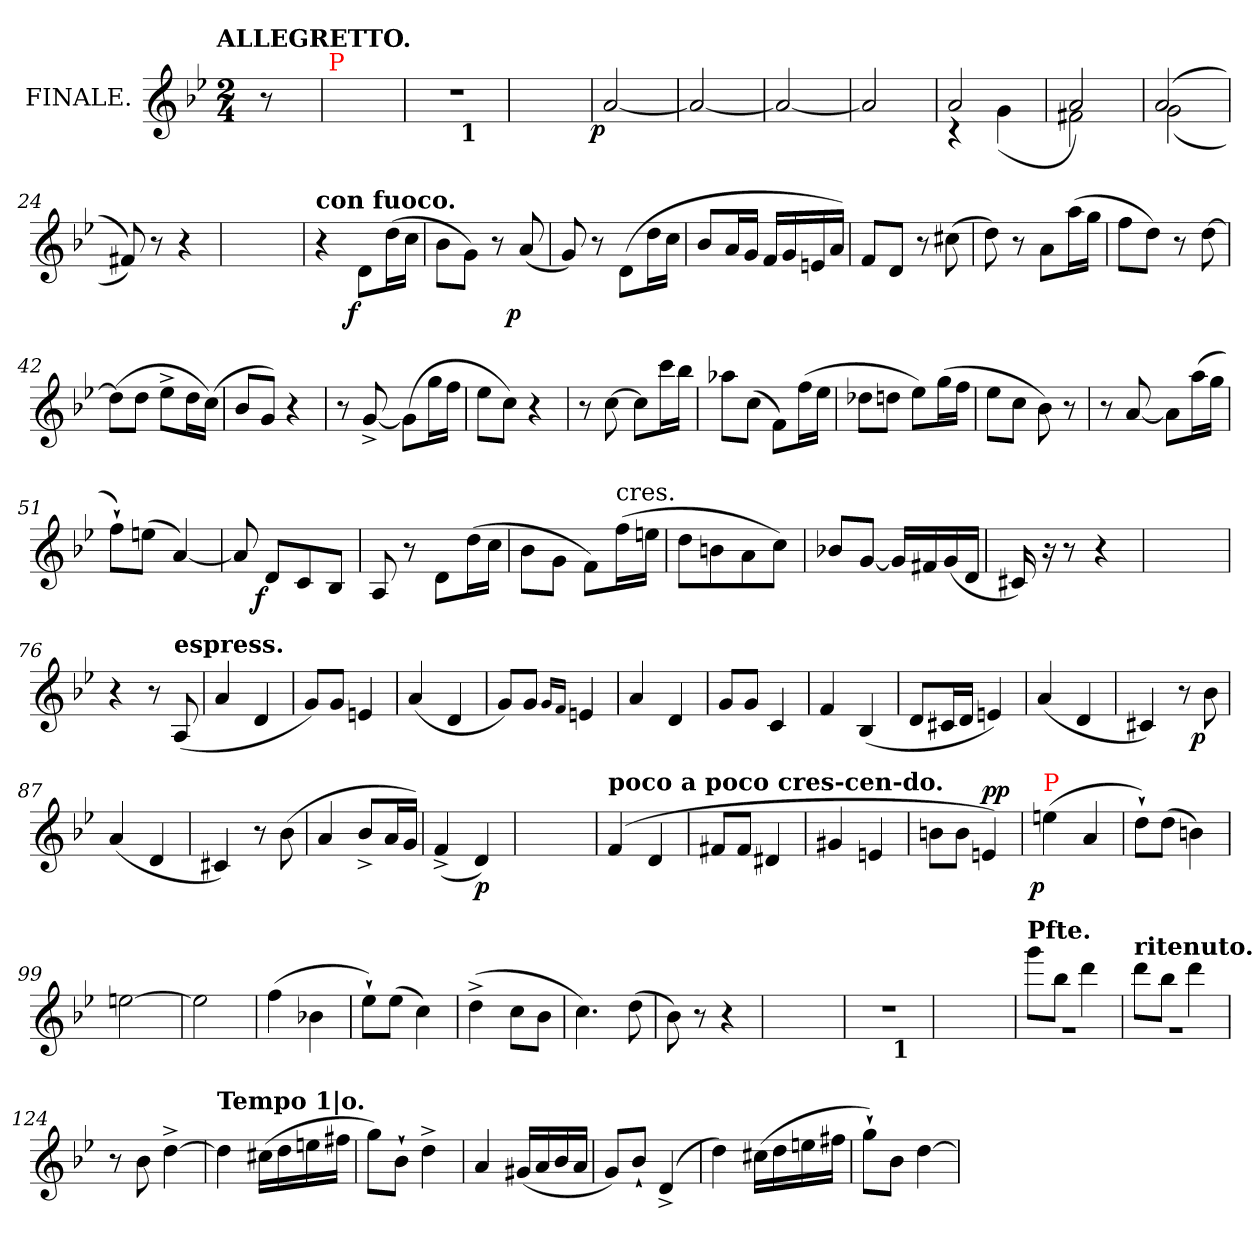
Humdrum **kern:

**kern	**dynam
*part1	*part1
*staff1	*staff1
*I"FINALE.	*
*clefG2	*
*k[b-e-]	*
*g:	*
!!LO:TX:omd:t=ALLEGRETTO.
*M2/4	*
*MM116	*
=	=
8r	.
=1	=1
!LO:TX:a:color=red:t=P	!
2ryy	.
=8	=8
!LO:TX:a:B:t=ritard.	!
*^	*
2rdd	4ryy	.
!	!LO:TX:b:B:t=1	!
.	4ryy	.
=9	=9	=9
!LO:TX:a:B:t=a Tempo.	!	!
*v	*v	*
2ryy	.
=17	=17
!	!LO:DY:rj
[2a	p
=18	=18
2a_	.
=19	=19
2a_	.
=20	=20
2a]	.
=21	=21
*^	*
2a	4rc	.
.	(>4g\	.
=22	=22	=22
2a)	2f#X	.
=23	=23	=23
(>2a/	(<2g	.
*v	*v	*
=24	=24
8f#X))	.
8r	.
4r	.
=25	=25
2ryy	.
=35	=35
!LO:TX:a:B:t=con fuoco.	!
4r	.
!	!LO:DY:rj
8d\L	f
(>16ddL	.
16ccJJ	.
=36	=36
8b-\L	.
8gJ)	.
8r	.
!	!LO:DY:rj
(<8a	p
=37	=37
8g)	.
8r	.
(>8d\L	.
16ddL	.
16ccJJ	.
=38	=38
8b-L	.
16aL	.
16gJJ	.
16fLL	.
16g	.
16en	.
16aJJ)	.
=39	=39
8fL	.
8dJ	.
8r	.
(>8cc#X	.
=40	=40
8dd)	.
8r	.
8aL	.
(>16aaL	.
16ggJJ	.
=41	=41
8ffL	.
8ddJ)	.
8r	.
[8dd	.
=42	=42
(>8ddL]	.
8ddJ	.
8ee-^<L	.
16ddL	.
(>16ccJJ)	.
=43	=43
8b-L	.
8gJ)	.
4r	.
=44	=44
8r	.
[8g^<	.
(>8gL]	.
16ggL	.
16ffJJ	.
=45	=45
8ee-L	.
8ccJ)	.
4r	.
=46	=46
8r	.
[8cc	.
8ccL]	.
16cccL	.
16bb-JJ	.
=47	=47
8aa-XL	.
(>8ccJ	.
8fL)	.
(>16ffL	.
16ee-JJ	.
=48	=48
8dd-XL	.
8ddnJ	.
8ee-L)	.
(>16ggL	.
16ffJJ	.
=49	=49
8ee-L	.
8ccJ	.
8b-)	.
8r	.
=50	=50
8r	.
[8a	.
8aL]	.
(>16aaL	.
16ggJJ	.
=51	=51
8ff`>L)	.
(>8eenJ	.
[4a)	.
=52	=52
8a]	.
!	!LO:DY:rj
8dL	f
8c	.
8B-J	.
=53	=53
8A	.
8r	.
8dL	.
(>16dd\L	.
16ccJJ	.
=54	=54
8b-\L	.
8gJ	.
8fL)	.
!LO:TX:t=cres.	!
(>16ffL	.
16eenJJ	.
=55	=55
8ddL	.
8bn	.
8a	.
8ccJ)	.
=56	=56
8b-X/L	.
[8gJ	.
16gLL]	.
16f#X	.
(<16g	.
16dJJ	.
=57	=57
16c#X)	.
16r	.
8r	.
4r	.
=58	=58
2ryy	.
=76	=76
4r	.
8r	.
!LO:TX:a:B:t=espress.	!
(<8A	.
=77	=77
4a	.
4d	.
=78	=78
8gL)	.
8gJ	.
4en	.
=79	=79
(<4a	.
4d	.
=80	=80
8gL)	.
8gJ	.
16qqg/LL	.
16qqf/JJ	.
4en	.
=81	=81
4a	.
4d	.
=82	=82
8gL	.
8gJ	.
4c	.
=83	=83
4f	.
(<4B-	.
=84	=84
8dL	.
16c#XL	.
16dJJ	.
4en)	.
=85	=85
(<4a	.
4d	.
=86	=86
4c#X)	.
8r	.
!	!LO:DY:rj
8b-	p
=87	=87
(<4a	.
4d	.
=88	=88
4c#X)	.
8r	.
(<8b-	.
=89	=89
4a	.
8b-^>L	.
16aL	.
16gJJ)	.
=90	=90
(<4f^<	.
4d)	p
=91	=91
2ryy	.
=93	=93
!LO:TX:a:B:t=poco a poco cres-cen-do.	!
(<4f	.
4d	.
=94	=94
8f#XL	.
8f#J	.
4d#X	.
=95	=95
4g#X	.
4en	.
=96	=96
8bnL	.
8bJ	.
!	!LO:DY:a
4en)	pp
=97	=97
!LO:TX:a:color=red:t=P	!
!	!LO:DY:rj
(>4een	p
4a	.
=98	=98
8dd`>L)	.
(>8ddJ	.
4bn)	.
=99	=99
[2een	.
=100	=100
2een]	.
=101	=101
(>4ff	.
4b-X	.
=102	=102
8ee-`>L)	.
(>8ee-J	.
4cc)	.
=103	=103
(>4dd^<	.
8ccL	.
8b-J	.
=104	=104
4.cc)	.
(>8dd	.
=105	=105
8b-)	.
8r	.
4r	.
=106	=106
2ryy	.
=116	=116
!LO:TX:a:B:t=rallent.	!
*^	*
2rdd	4ryy	.
!	!LO:TX:b:B:t=1	!
.	4ryy	.
=117	=117	=117
!LO:TX:a:B:t=Tempo 1|o.	!	!
*v	*v	*
2ryy	.
=122	=122
*^	*
!LO:TX:a:B:t=Pfte.	!	!
8ggg!\L	2rg	.
8bb-!J	.	.
4ddd!\	.	.
=123	=123	=123
!LO:TX:a:B:t=ritenuto.	!	!
8ddd!\L	2rg	.
8bb-!J	.	.
4ddd!\	.	.
*v	*v	*
=124	=124
8r	.
8b-	.
[4dd^<	.
=125	=125
!LO:TX:a:B:t=Tempo 1|o.	!
4dd]	.
(>16cc#XLL	.
16dd	.
16een	.
16ff#XJJ	.
=126	=126
8ggL)	.
8b-`>J	.
4dd^>	.
=127	=127
4a	.
(<16g#XLL	.
16a	.
16b-	.
16aJJ	.
=128	=128
8gL)	.
8b-`<J	.
(>4d^<	.
=129	=129
4dd)	.
(>16cc#XLL	.
16dd	.
16een	.
16ff#XJJ	.
=130	=130
8gg`>L)	.
8b-J	.
[4dd	.
=	=
*-	*-
